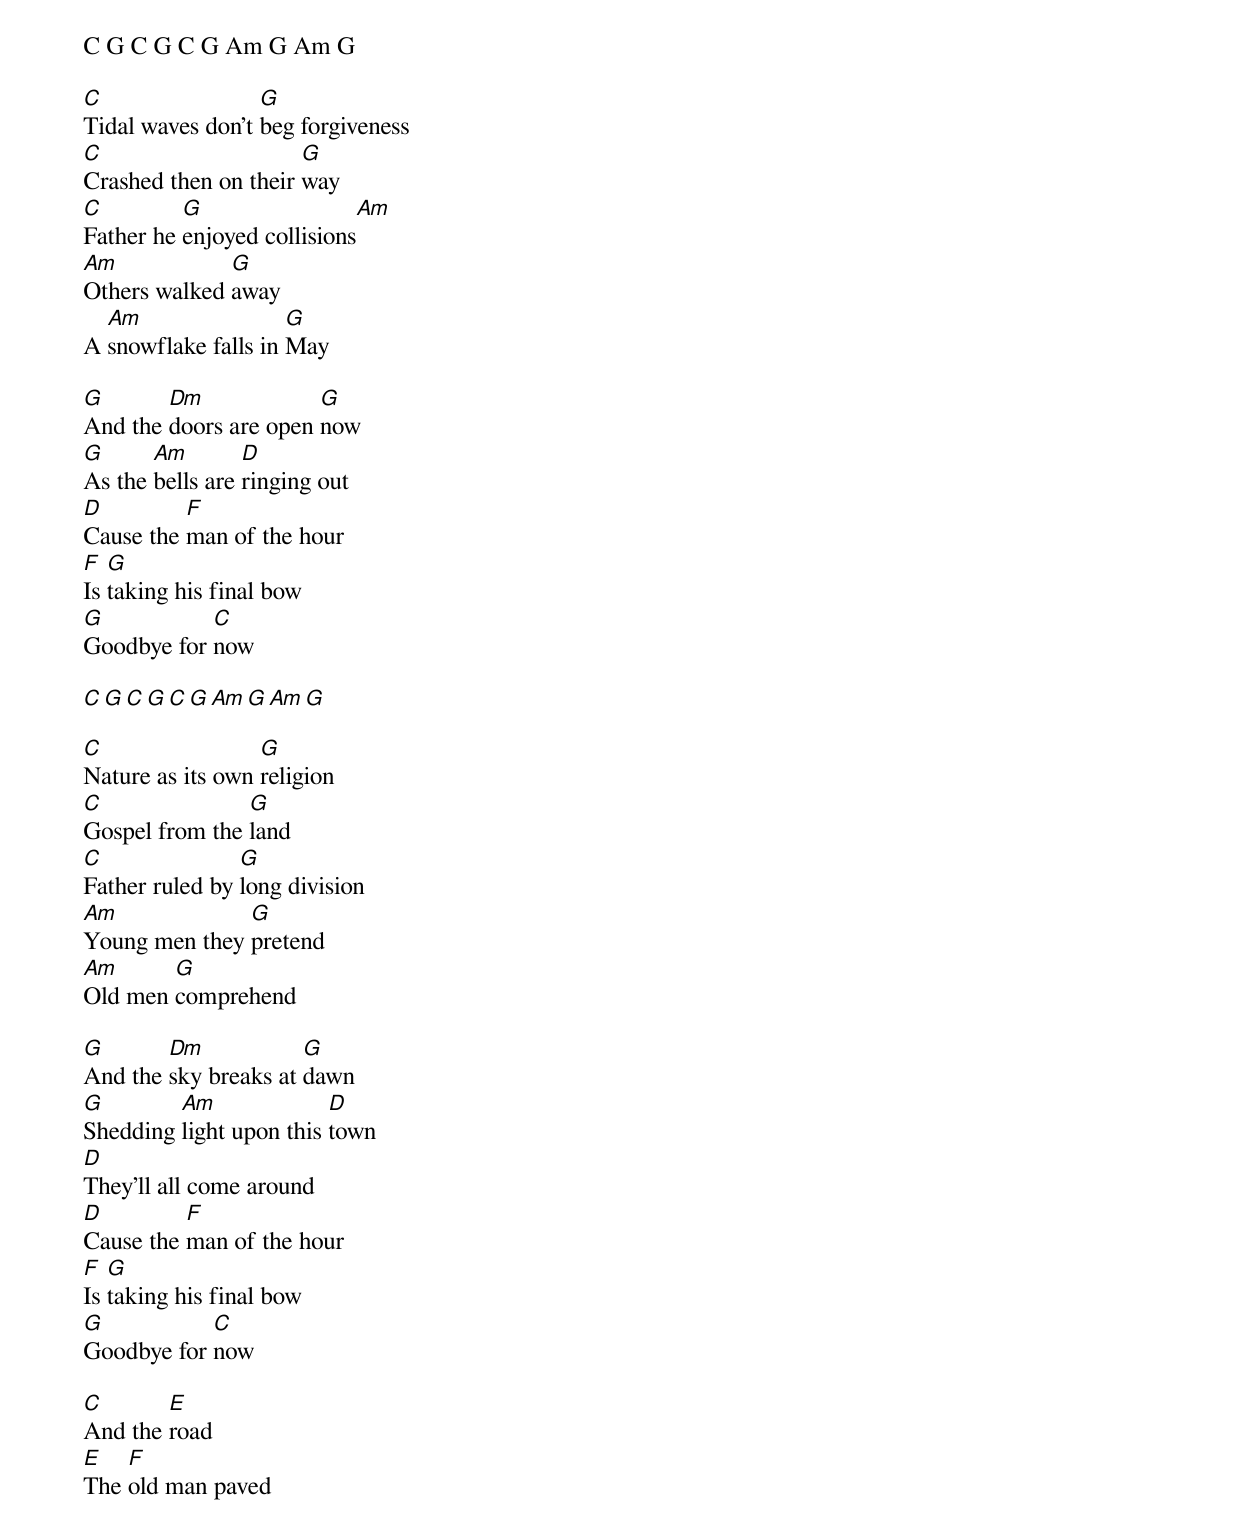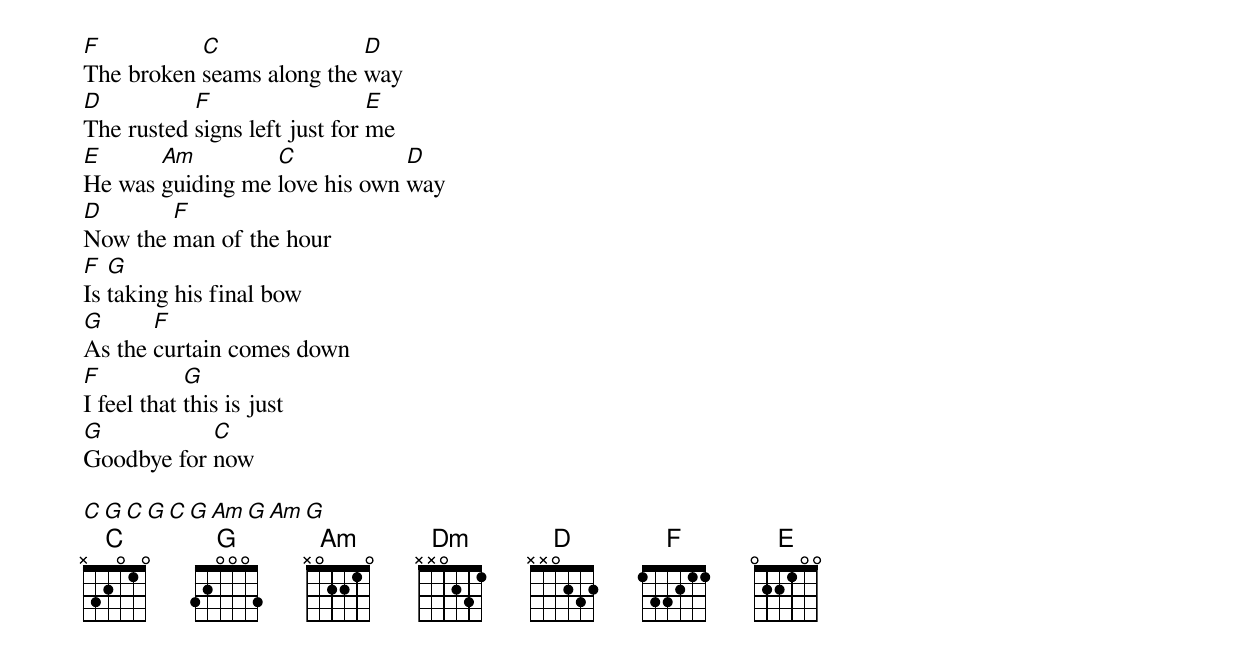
C G C G C G Am G Am G

C                 G
Tidal waves don't beg forgiveness
C                     G
Crashed then on their way
C         G                 Am
Father he enjoyed collisions
Am            G
Others walked away
  Am                 G
A snowflake falls in May

G       Dm             G
And the doors are open now
G      Am        D
As the bells are ringing out
D         F
Cause the man of the hour
F  G
Is taking his final bow
G           C
Goodbye for now

C G C G C G Am G Am G

C                 G
Nature as its own religion
C               G
Gospel from the land
C               G
Father ruled by long division
Am             G
Young men they pretend
Am      G
Old men comprehend

G       Dm            G
And the sky breaks at dawn
G        Am              D
Shedding light upon this town
D
They'll all come around
D         F
Cause the man of the hour
F  G
Is taking his final bow
G           C
Goodbye for now

C       E
And the road
E   F
The old man paved
F          C               D
The broken seams along the way
D          F                   E
The rusted signs left just for me
E      Am         C            D
He was guiding me love his own way
D       F
Now the man of the hour
F  G
Is taking his final bow
G      F
As the curtain comes down
F           G
I feel that this is just
G           C
Goodbye for now

C G C G C G Am G Am G
